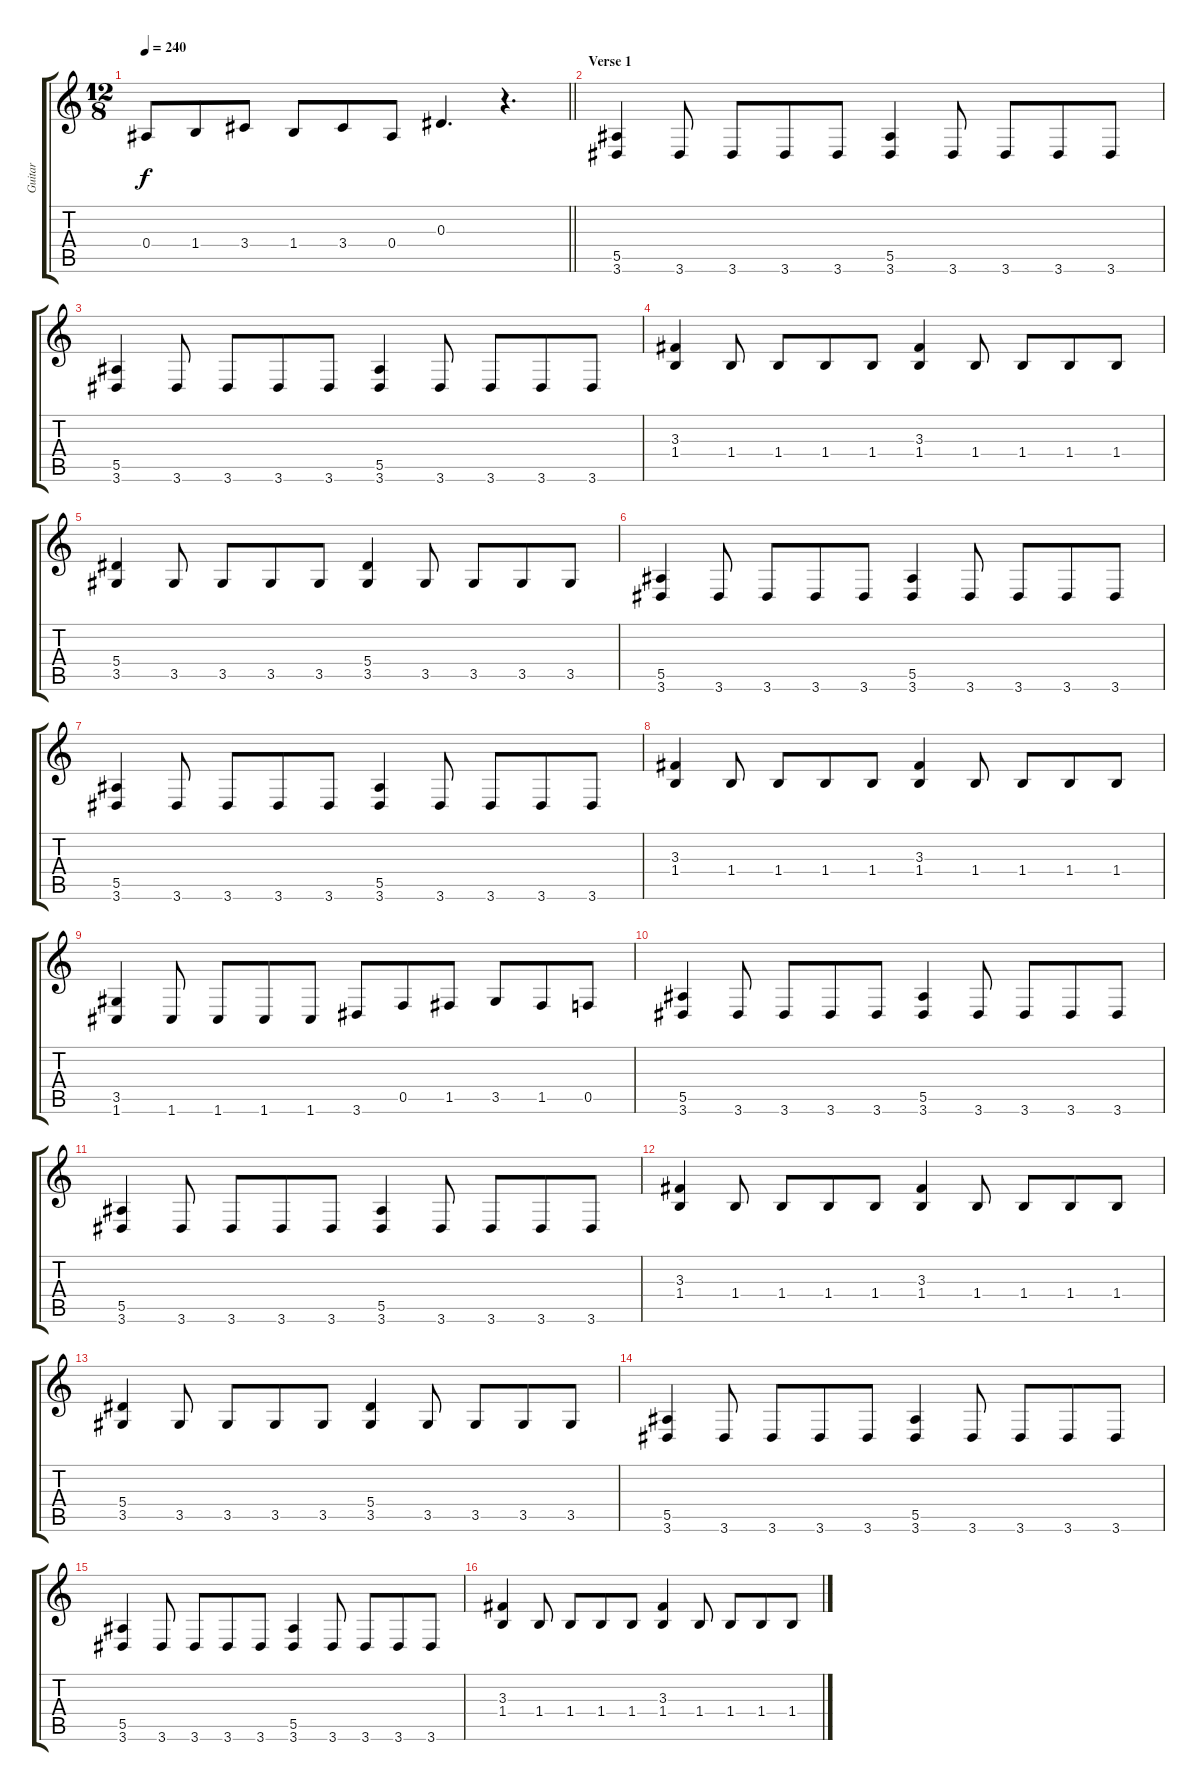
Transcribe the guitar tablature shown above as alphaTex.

\track ("Guitar" "Guitar") {instrument distortionguitar}
\staff {score tabs}
\tuning (C4 G3 Eb3 Bb2 F2 C2) {hide}
\ts (12 8)
\tempo 240
\clef g2
\barLineRight lightlight
\ks c
0.4.8{dy f} 1.4.8 3.4.8 1.4.8 3.4.8 0.4.8 0.3.4{d} r.4{d} |
\section ("" "Verse 1")
(5.5 3.6).4 3.6.8 3.6.8 3.6.8 3.6.8 (5.5 3.6).4 3.6.8 3.6.8 3.6.8 3.6.8 |
(5.5 3.6).4 3.6.8 3.6.8 3.6.8 3.6.8 (5.5 3.6).4 3.6.8 3.6.8 3.6.8 3.6.8 |
(3.3 1.4).4 1.4.8 1.4.8 1.4.8 1.4.8 (3.3 1.4).4 1.4.8 1.4.8 1.4.8 1.4.8 |
(5.4 3.5).4 3.5.8 3.5.8 3.5.8 3.5.8 (5.4 3.5).4 3.5.8 3.5.8 3.5.8 3.5.8 |
(5.5 3.6).4 3.6.8 3.6.8 3.6.8 3.6.8 (5.5 3.6).4 3.6.8 3.6.8 3.6.8 3.6.8 |
(5.5 3.6).4 3.6.8 3.6.8 3.6.8 3.6.8 (5.5 3.6).4 3.6.8 3.6.8 3.6.8 3.6.8 |
(3.3 1.4).4 1.4.8 1.4.8 1.4.8 1.4.8 (3.3 1.4).4 1.4.8 1.4.8 1.4.8 1.4.8 |
(3.5 1.6).4 1.6.8 1.6.8 1.6.8 1.6.8 3.6.8 0.5.8 1.5.8 3.5.8 1.5.8 0.5.8 |
(5.5 3.6).4 3.6.8 3.6.8 3.6.8 3.6.8 (5.5 3.6).4 3.6.8 3.6.8 3.6.8 3.6.8 |
(5.5 3.6).4 3.6.8 3.6.8 3.6.8 3.6.8 (5.5 3.6).4 3.6.8 3.6.8 3.6.8 3.6.8 |
(3.3 1.4).4 1.4.8 1.4.8 1.4.8 1.4.8 (3.3 1.4).4 1.4.8 1.4.8 1.4.8 1.4.8 |
(5.4 3.5).4 3.5.8 3.5.8 3.5.8 3.5.8 (5.4 3.5).4 3.5.8 3.5.8 3.5.8 3.5.8 |
(5.5 3.6).4 3.6.8 3.6.8 3.6.8 3.6.8 (5.5 3.6).4 3.6.8 3.6.8 3.6.8 3.6.8 |
(5.5 3.6).4 3.6.8 3.6.8 3.6.8 3.6.8 (5.5 3.6).4 3.6.8 3.6.8 3.6.8 3.6.8 |
(3.3 1.4).4 1.4.8 1.4.8 1.4.8 1.4.8 (3.3 1.4).4 1.4.8 1.4.8 1.4.8 1.4.8
